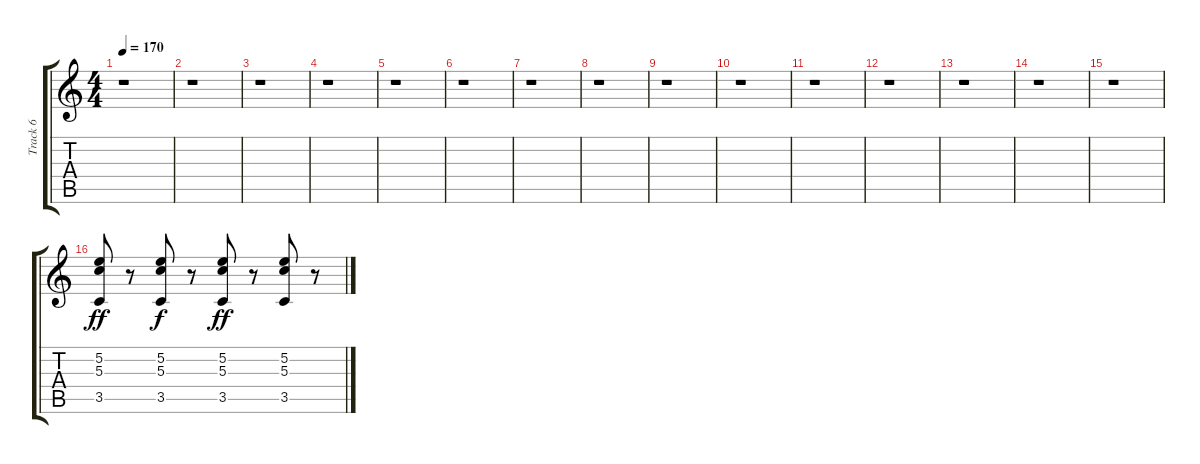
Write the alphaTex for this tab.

\track ("Track 6" "Track 6") {instrument distortionguitar}
\staff {score tabs}
\tuning (E4 B3 G3 D3 A2 E2) {hide}
\ts (4 4)
\tempo 170
\clef g2
\ks c
r.1{dy ff} |
r.1 |
r.1 |
r.1 |
r.1 |
r.1 |
r.1 |
r.1 |
r.1 |
r.1 |
r.1 |
r.1 |
r.1 |
r.1 |
r.1 |
(5.2 5.3 3.5).8{volume 11 balance 8 instrument distortionguitar} r.8 (5.2 5.3 3.5).8{dy f} r.8 (5.2 5.3 3.5).8{dy ff} r.8 (5.2 5.3 3.5).8 r.8
